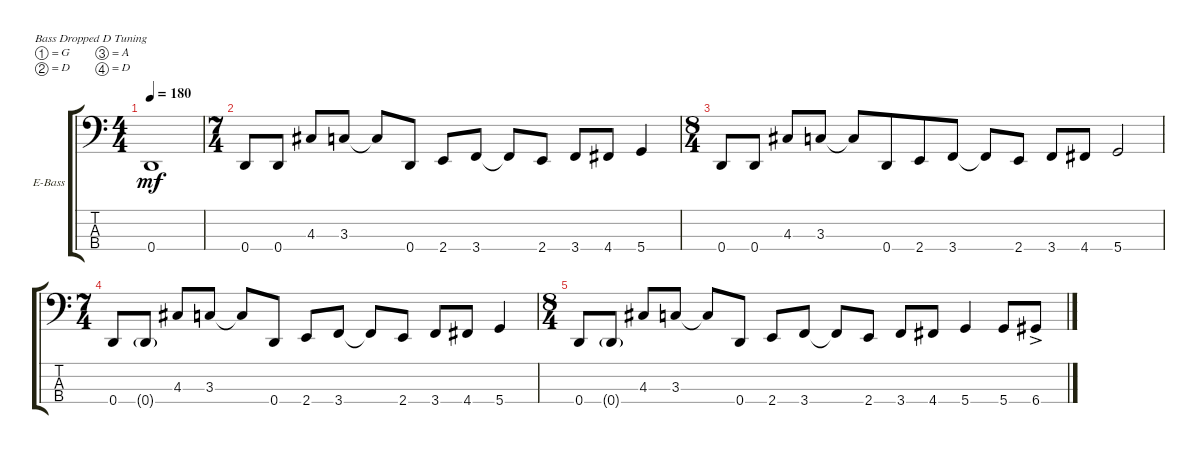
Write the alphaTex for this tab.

\defaultSystemsLayout 4
\bracketExtendMode groupsimilarinstruments
\firstSystemTrackNameOrientation horizontal
\otherSystemsTrackNameOrientation horizontal
\track ("Electric Bass" "E-Bass") {instrument electricbassfinger}
\staff {score tabs}
\tuning (G2 D2 A1 D1)
\ts (4 4)
\tempo 180
\clef f4
\ks c
0.4{t}.1{dy mf} |
\ts (7 4)
0.4.8 0.4.8 4.3.8 3.3.8 3.3{t}.8 0.4.8 2.4.8 3.4.8 3.4{t}.8 2.4.8 3.4.8 4.4.8 5.4.4 |
\ts (8 4)
\beaming (8 2 2 4 2 2 2 2)
0.4.8 0.4.8 4.3.8 3.3.8 3.3{t}.8 0.4.8 2.4.8 3.4.8 3.4{t}.8 2.4.8 3.4.8 4.4.8 5.4.2 |
\ts (7 4)
\beaming (8 2 2 2 2 2 2 2)
0.4.8 0.4{g}.8 4.3.8 3.3.8 3.3{t}.8 0.4.8 2.4.8 3.4.8 3.4{t}.8 2.4.8 3.4.8 4.4.8 5.4.4 |
\ts (8 4)
\beaming (8 2 2 2 2 2 2 2 2)
0.4.8 0.4{g}.8 4.3.8 3.3.8 3.3{t}.8 0.4.8 2.4.8 3.4.8 3.4{t}.8 2.4.8 3.4.8 4.4.8 5.4.4 5.4.8 6.4{ac}.8
